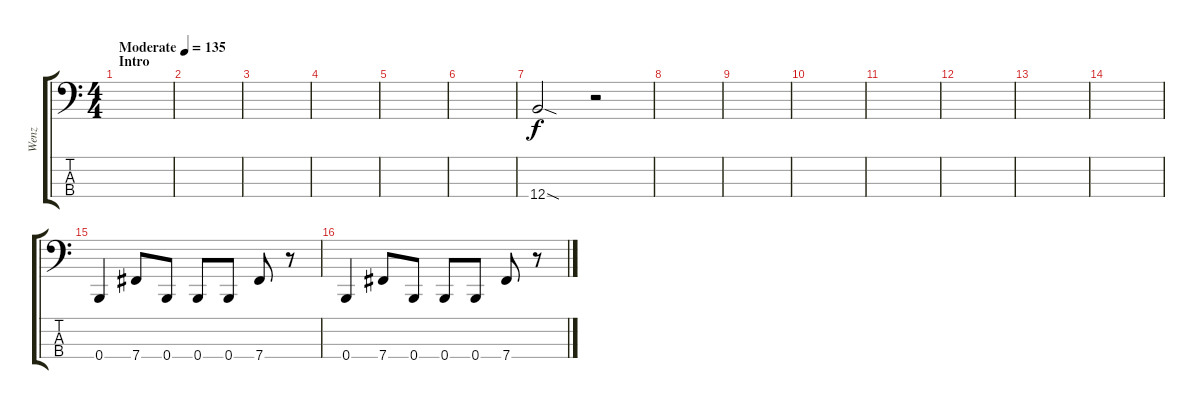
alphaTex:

\track ("Wenz" "Wenz") {instrument electricbasspick}
\staff {score tabs}
\tuning (E2 B1 Gb1 B0) {hide}
\ts (4 4)
\section ("" "Intro")
\tempo (135 "Moderate")
\clef f4
\ks c
|
|
|
|
|
|
12.4{sod}.2 r.2 |
|
|
|
|
|
|
|
0.4.4 7.4.8 0.4.8 0.4.8 0.4.8 7.4.8 r.8 |
0.4.4 7.4.8 0.4.8 0.4.8 0.4.8 7.4.8 r.8
